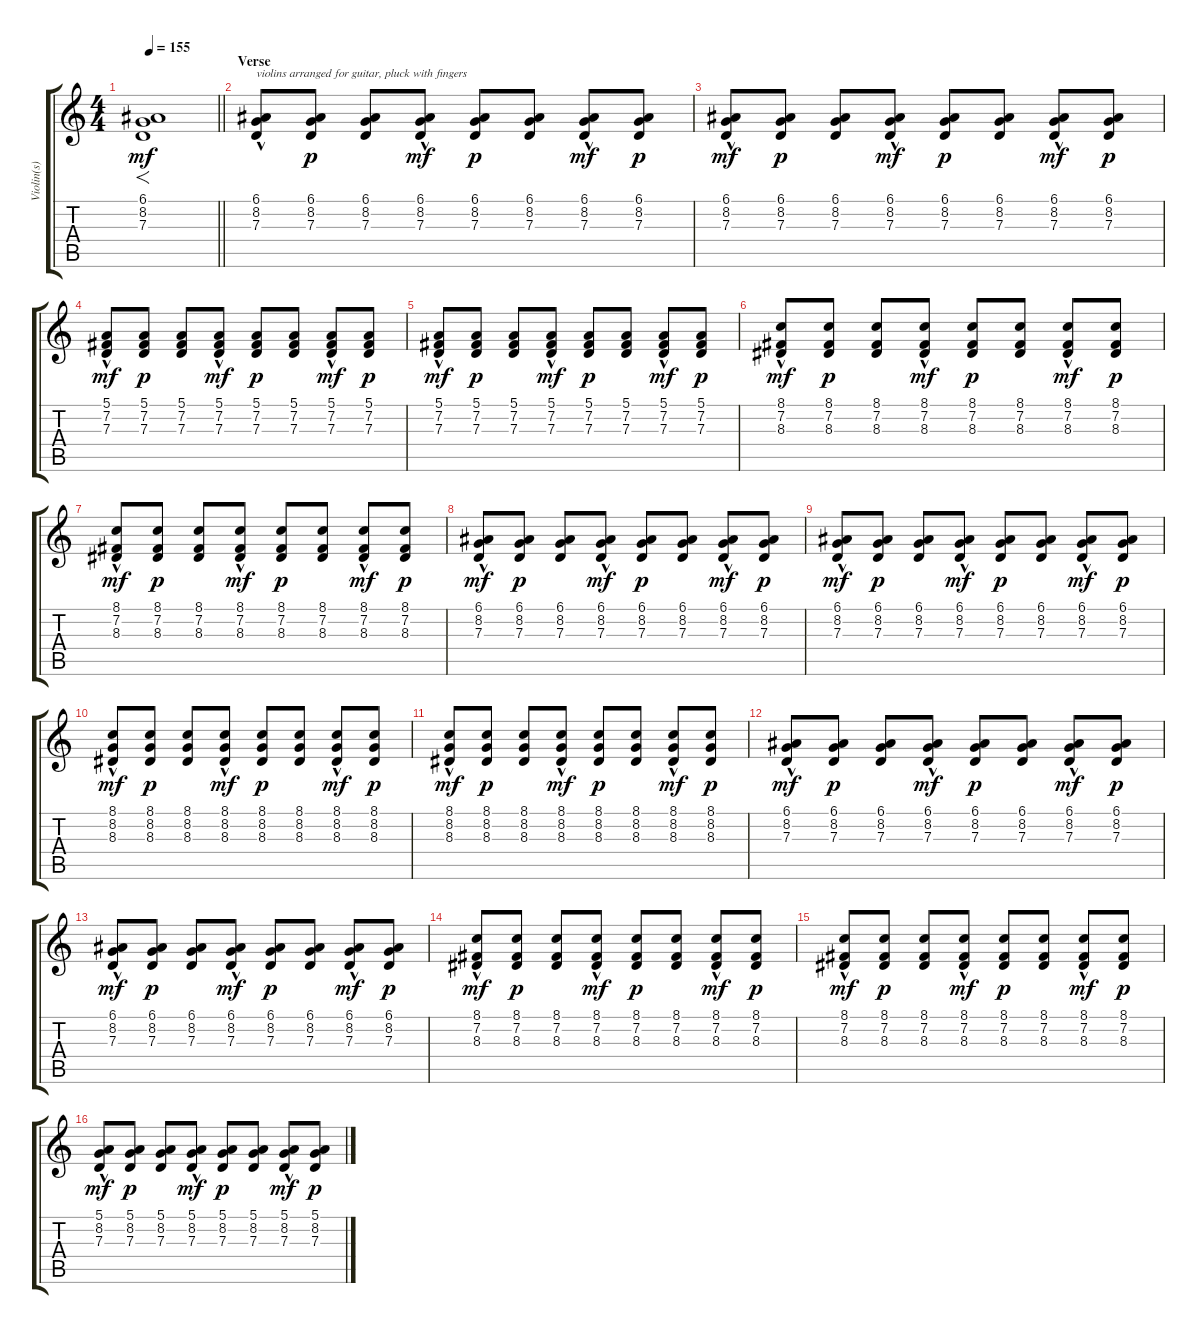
\track ("Violin(s)" "Violin(s)") {instrument violin}
\staff {score tabs}
\tuning (E4 B3 G3 D3 A2 E2) {hide}
\ts (4 4)
\tempo 155
\clef g2
\barLineRight lightlight
\ks c
(6.1 8.2 7.3).1{f dy mf} |
\section ("" "Verse")
(6.1{hac} 8.2{hac} 7.3{hac}).8{txt "violins arranged for guitar, pluck with fingers"} (6.1 8.2 7.3).8{dy p} (6.1 8.2 7.3).8 (6.1{hac} 8.2{hac} 7.3{hac}).8{dy mf} (6.1 8.2 7.3).8{dy p} (6.1 8.2 7.3).8 (6.1{hac} 8.2{hac} 7.3{hac}).8{dy mf} (6.1 8.2 7.3).8{dy p} |
(6.1{hac} 8.2{hac} 7.3{hac}).8{dy mf} (6.1 8.2 7.3).8{dy p} (6.1 8.2 7.3).8 (6.1{hac} 8.2{hac} 7.3{hac}).8{dy mf} (6.1 8.2 7.3).8{dy p} (6.1 8.2 7.3).8 (6.1{hac} 8.2{hac} 7.3{hac}).8{dy mf} (6.1 8.2 7.3).8{dy p} |
(5.1{hac} 7.2{hac} 7.3{hac}).8{dy mf} (5.1 7.2 7.3).8{dy p} (5.1 7.2 7.3).8 (5.1{hac} 7.2{hac} 7.3{hac}).8{dy mf} (5.1 7.2 7.3).8{dy p} (5.1 7.2 7.3).8 (5.1{hac} 7.2{hac} 7.3{hac}).8{dy mf} (5.1 7.2 7.3).8{dy p} |
(5.1{hac} 7.2{hac} 7.3{hac}).8{dy mf} (5.1 7.2 7.3).8{dy p} (5.1 7.2 7.3).8 (5.1{hac} 7.2{hac} 7.3{hac}).8{dy mf} (5.1 7.2 7.3).8{dy p} (5.1 7.2 7.3).8 (5.1{hac} 7.2{hac} 7.3{hac}).8{dy mf} (5.1 7.2 7.3).8{dy p} |
(8.1{hac} 7.2{hac} 8.3{hac}).8{dy mf} (8.1 7.2 8.3).8{dy p} (8.1 7.2 8.3).8 (8.1{hac} 7.2{hac} 8.3{hac}).8{dy mf} (8.1 7.2 8.3).8{dy p} (8.1 7.2 8.3).8 (8.1{hac} 7.2{hac} 8.3{hac}).8{dy mf} (8.1 7.2 8.3).8{dy p} |
(8.1{hac} 7.2{hac} 8.3{hac}).8{dy mf} (8.1 7.2 8.3).8{dy p} (8.1 7.2 8.3).8 (8.1{hac} 7.2{hac} 8.3{hac}).8{dy mf} (8.1 7.2 8.3).8{dy p} (8.1 7.2 8.3).8 (8.1{hac} 7.2{hac} 8.3{hac}).8{dy mf} (8.1 7.2 8.3).8{dy p} |
(6.1{hac} 8.2{hac} 7.3{hac}).8{dy mf} (6.1 8.2 7.3).8{dy p} (6.1 8.2 7.3).8 (6.1{hac} 8.2{hac} 7.3{hac}).8{dy mf} (6.1 8.2 7.3).8{dy p} (6.1 8.2 7.3).8 (6.1{hac} 8.2{hac} 7.3{hac}).8{dy mf} (6.1 8.2 7.3).8{dy p} |
(6.1{hac} 8.2{hac} 7.3{hac}).8{dy mf} (6.1 8.2 7.3).8{dy p} (6.1 8.2 7.3).8 (6.1{hac} 8.2{hac} 7.3{hac}).8{dy mf} (6.1 8.2 7.3).8{dy p} (6.1 8.2 7.3).8 (6.1{hac} 8.2{hac} 7.3{hac}).8{dy mf} (6.1 8.2 7.3).8{dy p} |
(8.1{hac} 8.2{hac} 8.3{hac}).8{dy mf} (8.1 8.2 8.3).8{dy p} (8.1 8.2 8.3).8 (8.1{hac} 8.2{hac} 8.3{hac}).8{dy mf} (8.1 8.2 8.3).8{dy p} (8.1 8.2 8.3).8 (8.1{hac} 8.2{hac} 8.3{hac}).8{dy mf} (8.1 8.2 8.3).8{dy p} |
(8.1{hac} 8.2{hac} 8.3{hac}).8{dy mf} (8.1 8.2 8.3).8{dy p} (8.1 8.2 8.3).8 (8.1{hac} 8.2{hac} 8.3{hac}).8{dy mf} (8.1 8.2 8.3).8{dy p} (8.1 8.2 8.3).8 (8.1{hac} 8.2{hac} 8.3{hac}).8{dy mf} (8.1 8.2 8.3).8{dy p} |
(6.1{hac} 8.2{hac} 7.3{hac}).8{dy mf} (6.1 8.2 7.3).8{dy p} (6.1 8.2 7.3).8 (6.1{hac} 8.2{hac} 7.3{hac}).8{dy mf} (6.1 8.2 7.3).8{dy p} (6.1 8.2 7.3).8 (6.1{hac} 8.2{hac} 7.3{hac}).8{dy mf} (6.1 8.2 7.3).8{dy p} |
(6.1{hac} 8.2{hac} 7.3{hac}).8{dy mf} (6.1 8.2 7.3).8{dy p} (6.1 8.2 7.3).8 (6.1{hac} 8.2{hac} 7.3{hac}).8{dy mf} (6.1 8.2 7.3).8{dy p} (6.1 8.2 7.3).8 (6.1{hac} 8.2{hac} 7.3{hac}).8{dy mf} (6.1 8.2 7.3).8{dy p} |
(8.1{hac} 7.2{hac} 8.3{hac}).8{dy mf} (8.1 7.2 8.3).8{dy p} (8.1 7.2 8.3).8 (8.1{hac} 7.2{hac} 8.3{hac}).8{dy mf} (8.1 7.2 8.3).8{dy p} (8.1 7.2 8.3).8 (8.1{hac} 7.2{hac} 8.3{hac}).8{dy mf} (8.1 7.2 8.3).8{dy p} |
(8.1{hac} 7.2{hac} 8.3{hac}).8{dy mf} (8.1 7.2 8.3).8{dy p} (8.1 7.2 8.3).8 (8.1{hac} 7.2{hac} 8.3{hac}).8{dy mf} (8.1 7.2 8.3).8{dy p} (8.1 7.2 8.3).8 (8.1{hac} 7.2{hac} 8.3{hac}).8{dy mf} (8.1 7.2 8.3).8{dy p} |
(5.1{hac} 8.2{hac} 7.3{hac}).8{dy mf} (5.1 8.2 7.3).8{dy p} (5.1 8.2 7.3).8 (5.1{hac} 8.2{hac} 7.3{hac}).8{dy mf} (5.1 8.2 7.3).8{dy p} (5.1 8.2 7.3).8 (5.1{hac} 8.2{hac} 7.3{hac}).8{dy mf} (5.1 8.2 7.3).8{dy p}
